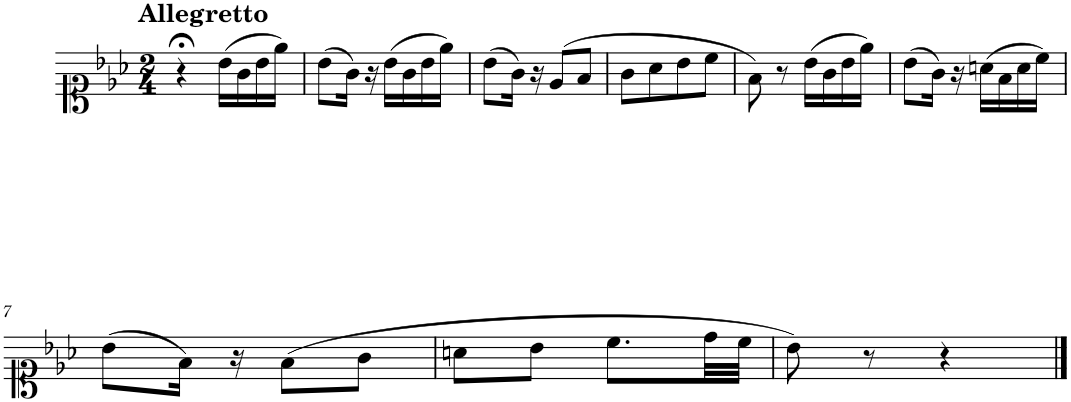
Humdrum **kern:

**kern
*part1
*staff1
*I"Piano
*I'Pno.
*clefC1
*k[b-e-a-]
*M2/4
=1
!LO:TX:a:B:t=Allegretto
4r;<
(16b-\LL
16g\
16b-\
16ee-\JJ)
=2
(8b-\L
16g\Jk)
16r
(16b-\LL
16g\
16b-\
16ee-\JJ)
=3
(8b-\L
16g\Jk)
16r
(8e-/L
8f/J
=4
8g\L
8a-\
8b-\
8cc\J
=5
8f\)
8r
(16b-\LL
16g\
16b-\
16ee-\JJ)
=6
(8b-\L
16g\Jk)
16r
(16an\LL
16f\
16a\
16cc\JJ)
!!LO:LB:g=z
=7
(8b-\L
16f\Jk)
16r
(8f\L
8g\J
=8
8an\L
8b-\J
8.cc\L
32dd\LL
32cc\JJJ
=9
8b-\)
8r
4r
==
*-
